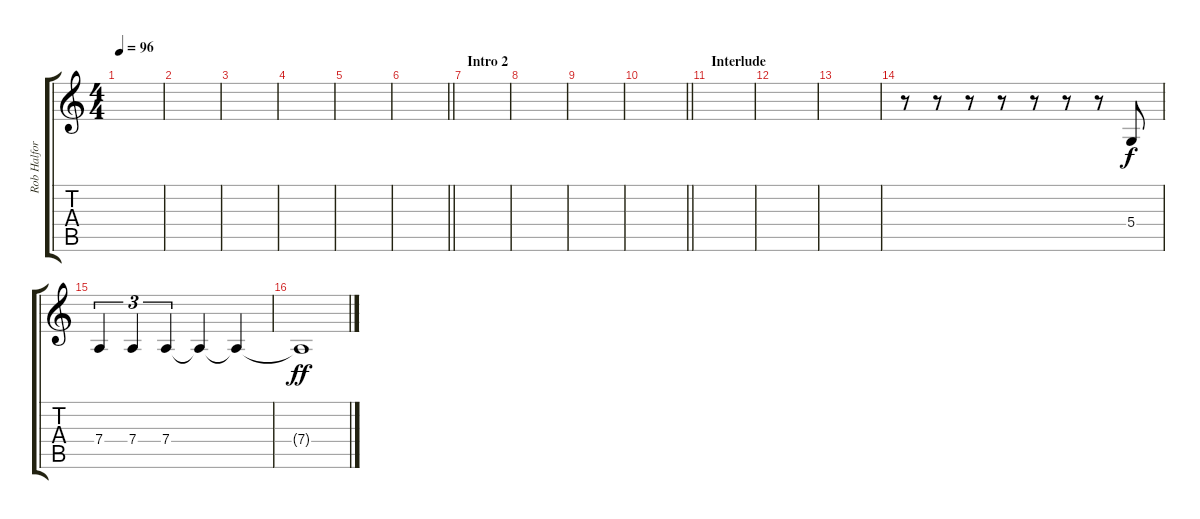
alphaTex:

\track ("Rob Halford" "Rob Halfor") {instrument violin}
\staff {score tabs}
\tuning (E4 B3 G3 D3 A2 E2) {hide}
\ts (4 4)
\tempo 96
\clef g2
\ks c
|
|
|
|
|
\barLineRight lightlight
|
\section ("" "Intro 2")
|
|
|
\barLineRight lightlight
|
\section ("" "Interlude")
|
|
|
r.8 r.8 r.8 r.8 r.8 r.8 r.8 5.4.8{dy f volume 16 balance 16} |
7.4.4{tu (3 2)} 7.4.4{tu (3 2)} 7.4.4{tu (3 2)} 7.4{t}.4 7.4{t}.4 |
7.4{t}.1{dy ff volume 15}
